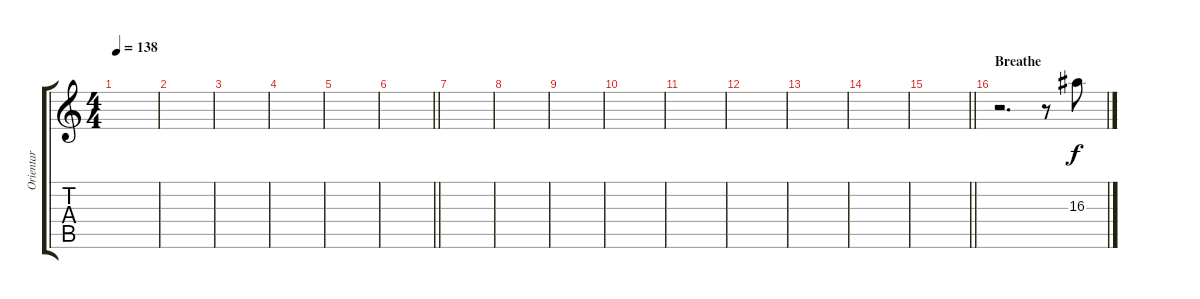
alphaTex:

\track ("Orientar" "Orientar") {instrument acousticguitarsteel}
\staff {score tabs}
\tuning (Eb4 Bb3 Gb3 Db3 Ab2 Eb2) {hide}
\ts (4 4)
\tempo 138
\clef g2
\ks c
|
|
|
|
|
\barLineRight lightlight
|
|
|
|
|
|
|
|
|
\barLineRight lightlight
|
\section ("" "Breathe")
r.2{d} r.8 16.3.8
